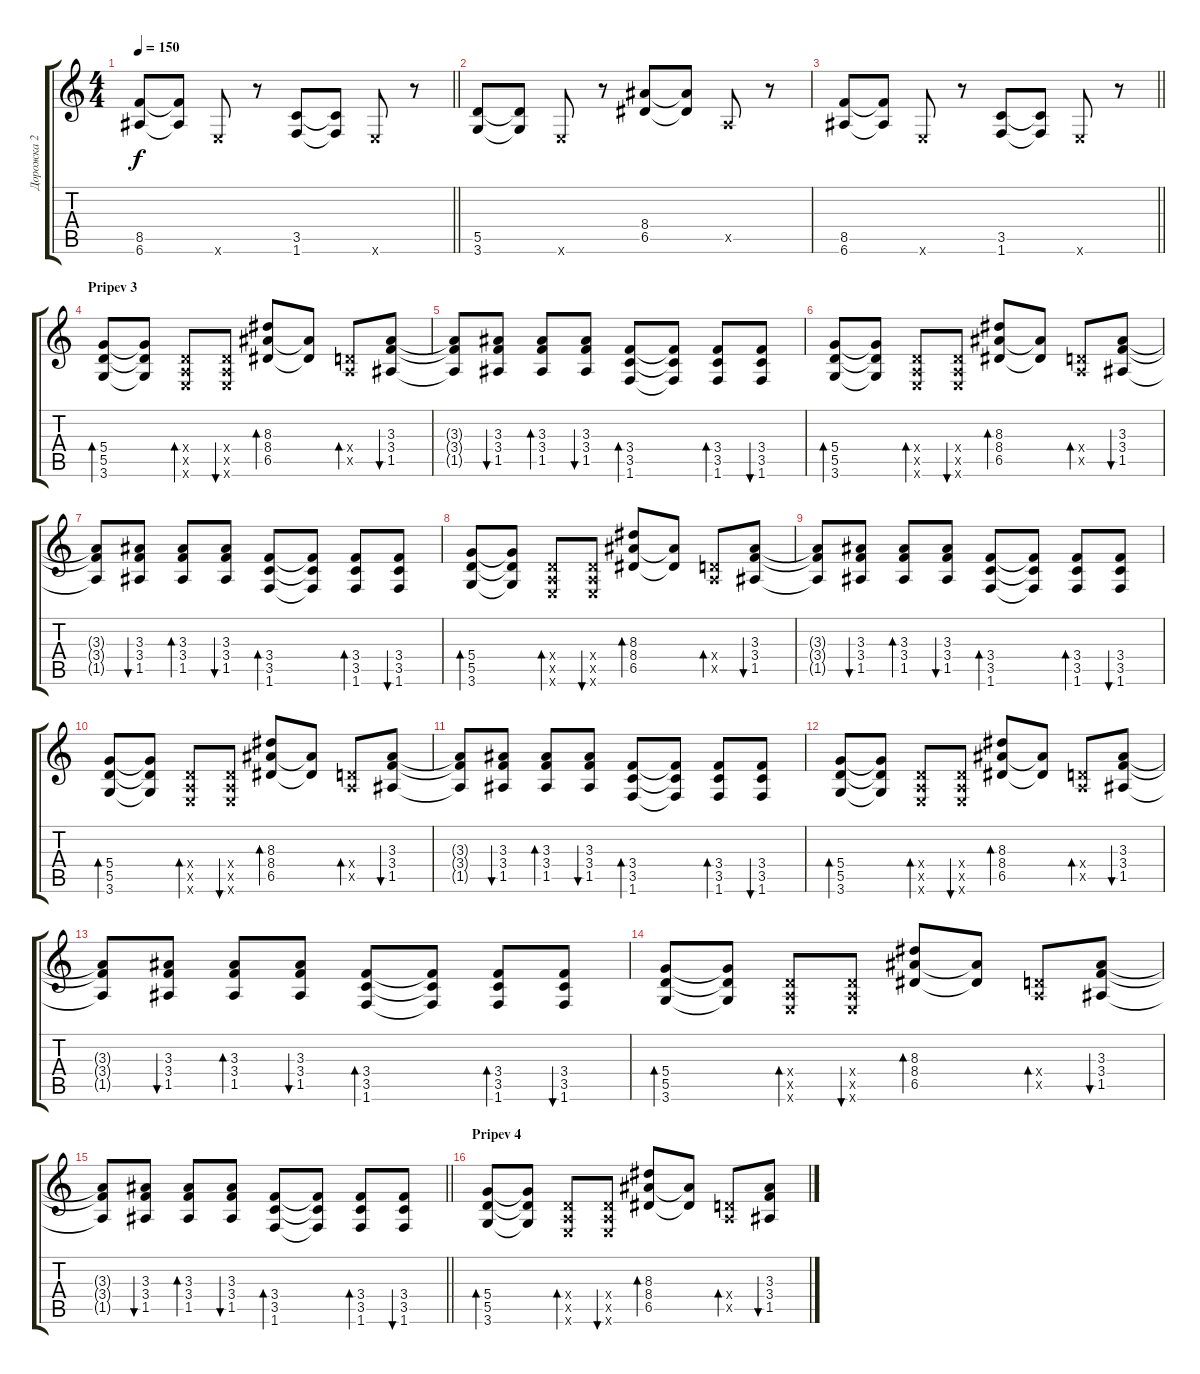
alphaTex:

\track ("Дорожка 2" "Дорожка 2") {instrument acousticguitarsteel}
\staff {score tabs}
\tuning (E4 B3 G3 D3 A2 E2) {hide}
\ts (4 4)
\tempo 150
\clef g2
\barLineRight lightlight
\ks c
(8.5 6.6).8{dy f} (8.5{t} 6.6{t}).8 0.6{x}.8 r.8 (3.5 1.6).8 (3.5{t} 1.6{t}).8 0.6{x}.8 r.8 |
(5.5 3.6).8 (5.5{t} 3.6{t}).8 0.6{x}.8 r.8 (8.4 6.5).8 (8.4{t} 6.5{t}).8 0.5{x}.8 r.8 |
\barLineRight lightlight
(8.5 6.6).8 (8.5{t} 6.6{t}).8 0.6{x}.8 r.8 (3.5 1.6).8 (3.5{t} 1.6{t}).8 0.6{x}.8 r.8 |
\section ("" "Pripev 3")
(5.4 5.5 3.6).8{bd 60} (5.4{t} 5.5{t} 3.6{t}).8 (0.4{x} 0.5{x} 0.6{x}).8{bd 60} (0.4{x} 0.5{x} 0.6{x}).8{bu 60} (8.3 8.4 6.5).8{bd 60} (8.4{t} 6.5{t}).8 (0.4{x} 0.5{x}).8{bd 60} (3.3 3.4 1.5).8{bu 60} |
(3.3{t} 3.4{t} 1.5{t}).8 (3.3 3.4 1.5).8{bu 60} (3.3 3.4 1.5).8{bd 60} (3.3 3.4 1.5).8{bu 60} (3.4 3.5 1.6).8{bd 60} (3.4{t} 3.5{t} 1.6{t}).8 (3.4 3.5 1.6).8{bd 60} (3.4 3.5 1.6).8{bu 60} |
(5.4 5.5 3.6).8{bd 60} (5.4{t} 5.5{t} 3.6{t}).8 (0.4{x} 0.5{x} 0.6{x}).8{bd 60} (0.4{x} 0.5{x} 0.6{x}).8{bu 60} (8.3 8.4 6.5).8{bd 60} (8.4{t} 6.5{t}).8 (0.4{x} 0.5{x}).8{bd 60} (3.3 3.4 1.5).8{bu 60} |
(3.3{t} 3.4{t} 1.5{t}).8 (3.3 3.4 1.5).8{bu 60} (3.3 3.4 1.5).8{bd 60} (3.3 3.4 1.5).8{bu 60} (3.4 3.5 1.6).8{bd 60} (3.4{t} 3.5{t} 1.6{t}).8 (3.4 3.5 1.6).8{bd 60} (3.4 3.5 1.6).8{bu 60} |
(5.4 5.5 3.6).8{bd 60} (5.4{t} 5.5{t} 3.6{t}).8 (0.4{x} 0.5{x} 0.6{x}).8{bd 60} (0.4{x} 0.5{x} 0.6{x}).8{bu 60} (8.3 8.4 6.5).8{bd 60} (8.4{t} 6.5{t}).8 (0.4{x} 0.5{x}).8{bd 60} (3.3 3.4 1.5).8{bu 60} |
(3.3{t} 3.4{t} 1.5{t}).8 (3.3 3.4 1.5).8{bu 60} (3.3 3.4 1.5).8{bd 60} (3.3 3.4 1.5).8{bu 60} (3.4 3.5 1.6).8{bd 60} (3.4{t} 3.5{t} 1.6{t}).8 (3.4 3.5 1.6).8{bd 60} (3.4 3.5 1.6).8{bu 60} |
(5.4 5.5 3.6).8{bd 60} (5.4{t} 5.5{t} 3.6{t}).8 (0.4{x} 0.5{x} 0.6{x}).8{bd 60} (0.4{x} 0.5{x} 0.6{x}).8{bu 60} (8.3 8.4 6.5).8{bd 60} (8.4{t} 6.5{t}).8 (0.4{x} 0.5{x}).8{bd 60} (3.3 3.4 1.5).8{bu 60} |
(3.3{t} 3.4{t} 1.5{t}).8 (3.3 3.4 1.5).8{bu 60} (3.3 3.4 1.5).8{bd 60} (3.3 3.4 1.5).8{bu 60} (3.4 3.5 1.6).8{bd 60} (3.4{t} 3.5{t} 1.6{t}).8 (3.4 3.5 1.6).8{bd 60} (3.4 3.5 1.6).8{bu 60} |
(5.4 5.5 3.6).8{bd 60} (5.4{t} 5.5{t} 3.6{t}).8 (0.4{x} 0.5{x} 0.6{x}).8{bd 60} (0.4{x} 0.5{x} 0.6{x}).8{bu 60} (8.3 8.4 6.5).8{bd 60} (8.4{t} 6.5{t}).8 (0.4{x} 0.5{x}).8{bd 60} (3.3 3.4 1.5).8{bu 60} |
(3.3{t} 3.4{t} 1.5{t}).8 (3.3 3.4 1.5).8{bu 60} (3.3 3.4 1.5).8{bd 60} (3.3 3.4 1.5).8{bu 60} (3.4 3.5 1.6).8{bd 60} (3.4{t} 3.5{t} 1.6{t}).8 (3.4 3.5 1.6).8{bd 60} (3.4 3.5 1.6).8{bu 60} |
(5.4 5.5 3.6).8{bd 60} (5.4{t} 5.5{t} 3.6{t}).8 (0.4{x} 0.5{x} 0.6{x}).8{bd 60} (0.4{x} 0.5{x} 0.6{x}).8{bu 60} (8.3 8.4 6.5).8{bd 60} (8.4{t} 6.5{t}).8 (0.4{x} 0.5{x}).8{bd 60} (3.3 3.4 1.5).8{bu 60} |
\barLineRight lightlight
(3.3{t} 3.4{t} 1.5{t}).8 (3.3 3.4 1.5).8{bu 60} (3.3 3.4 1.5).8{bd 60} (3.3 3.4 1.5).8{bu 60} (3.4 3.5 1.6).8{bd 60} (3.4{t} 3.5{t} 1.6{t}).8 (3.4 3.5 1.6).8{bd 60} (3.4 3.5 1.6).8{bu 60} |
\section ("" "Pripev 4")
(5.4 5.5 3.6).8{bd 60} (5.4{t} 5.5{t} 3.6{t}).8 (0.4{x} 0.5{x} 0.6{x}).8{bd 60} (0.4{x} 0.5{x} 0.6{x}).8{bu 60} (8.3 8.4 6.5).8{bd 60} (8.4{t} 6.5{t}).8 (0.4{x} 0.5{x}).8{bd 60} (3.3 3.4 1.5).8{bu 60}
